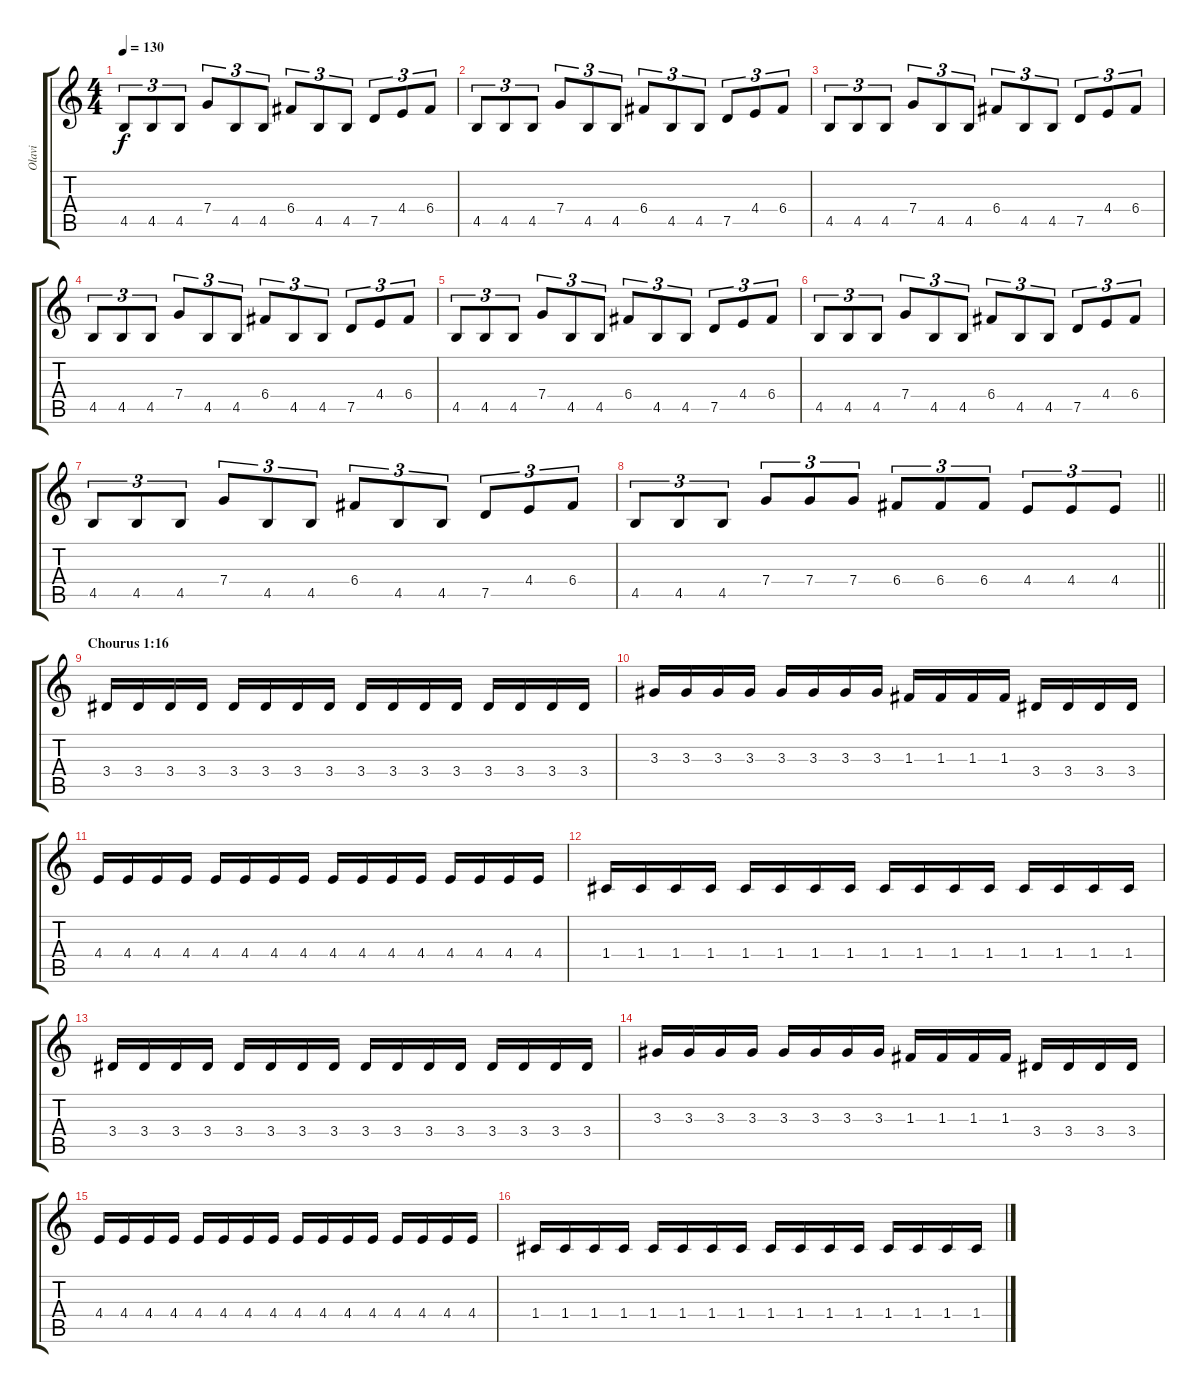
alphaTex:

\track ("Olavi" "Olavi") {instrument distortionguitar}
\staff {score tabs}
\tuning (D4 A3 F3 C3 G2 D2) {hide}
\ts (4 4)
\tempo 130
\clef g2
\ks c
4.5.8{tu (3 2) dy f} 4.5.8{tu (3 2)} 4.5.8{tu (3 2)} 7.4.8{tu (3 2)} 4.5.8{tu (3 2)} 4.5.8{tu (3 2)} 6.4.8{tu (3 2)} 4.5.8{tu (3 2)} 4.5.8{tu (3 2)} 7.5.8{tu (3 2)} 4.4.8{tu (3 2)} 6.4.8{tu (3 2)} |
4.5.8{tu (3 2)} 4.5.8{tu (3 2)} 4.5.8{tu (3 2)} 7.4.8{tu (3 2)} 4.5.8{tu (3 2)} 4.5.8{tu (3 2)} 6.4.8{tu (3 2)} 4.5.8{tu (3 2)} 4.5.8{tu (3 2)} 7.5.8{tu (3 2)} 4.4.8{tu (3 2)} 6.4.8{tu (3 2)} |
4.5.8{tu (3 2)} 4.5.8{tu (3 2)} 4.5.8{tu (3 2)} 7.4.8{tu (3 2)} 4.5.8{tu (3 2)} 4.5.8{tu (3 2)} 6.4.8{tu (3 2)} 4.5.8{tu (3 2)} 4.5.8{tu (3 2)} 7.5.8{tu (3 2)} 4.4.8{tu (3 2)} 6.4.8{tu (3 2)} |
4.5.8{tu (3 2)} 4.5.8{tu (3 2)} 4.5.8{tu (3 2)} 7.4.8{tu (3 2)} 4.5.8{tu (3 2)} 4.5.8{tu (3 2)} 6.4.8{tu (3 2)} 4.5.8{tu (3 2)} 4.5.8{tu (3 2)} 7.5.8{tu (3 2)} 4.4.8{tu (3 2)} 6.4.8{tu (3 2)} |
4.5.8{tu (3 2)} 4.5.8{tu (3 2)} 4.5.8{tu (3 2)} 7.4.8{tu (3 2)} 4.5.8{tu (3 2)} 4.5.8{tu (3 2)} 6.4.8{tu (3 2)} 4.5.8{tu (3 2)} 4.5.8{tu (3 2)} 7.5.8{tu (3 2)} 4.4.8{tu (3 2)} 6.4.8{tu (3 2)} |
4.5.8{tu (3 2)} 4.5.8{tu (3 2)} 4.5.8{tu (3 2)} 7.4.8{tu (3 2)} 4.5.8{tu (3 2)} 4.5.8{tu (3 2)} 6.4.8{tu (3 2)} 4.5.8{tu (3 2)} 4.5.8{tu (3 2)} 7.5.8{tu (3 2)} 4.4.8{tu (3 2)} 6.4.8{tu (3 2)} |
4.5.8{tu (3 2)} 4.5.8{tu (3 2)} 4.5.8{tu (3 2)} 7.4.8{tu (3 2)} 4.5.8{tu (3 2)} 4.5.8{tu (3 2)} 6.4.8{tu (3 2)} 4.5.8{tu (3 2)} 4.5.8{tu (3 2)} 7.5.8{tu (3 2)} 4.4.8{tu (3 2)} 6.4.8{tu (3 2)} |
\barLineRight lightlight
4.5.8{tu (3 2)} 4.5.8{tu (3 2)} 4.5.8{tu (3 2)} 7.4.8{tu (3 2)} 7.4.8{tu (3 2)} 7.4.8{tu (3 2)} 6.4.8{tu (3 2)} 6.4.8{tu (3 2)} 6.4.8{tu (3 2)} 4.4.8{tu (3 2)} 4.4.8{tu (3 2)} 4.4.8{tu (3 2)} |
\section ("" "Chourus 1:16")
3.4.16 3.4.16 3.4.16 3.4.16 3.4.16 3.4.16 3.4.16 3.4.16 3.4.16 3.4.16 3.4.16 3.4.16 3.4.16 3.4.16 3.4.16 3.4.16 |
3.3.16 3.3.16 3.3.16 3.3.16 3.3.16 3.3.16 3.3.16 3.3.16 1.3.16 1.3.16 1.3.16 1.3.16 3.4.16 3.4.16 3.4.16 3.4.16 |
4.4.16 4.4.16 4.4.16 4.4.16 4.4.16 4.4.16 4.4.16 4.4.16 4.4.16 4.4.16 4.4.16 4.4.16 4.4.16 4.4.16 4.4.16 4.4.16 |
1.4.16 1.4.16 1.4.16 1.4.16 1.4.16 1.4.16 1.4.16 1.4.16 1.4.16 1.4.16 1.4.16 1.4.16 1.4.16 1.4.16 1.4.16 1.4.16 |
3.4.16 3.4.16 3.4.16 3.4.16 3.4.16 3.4.16 3.4.16 3.4.16 3.4.16 3.4.16 3.4.16 3.4.16 3.4.16 3.4.16 3.4.16 3.4.16 |
3.3.16 3.3.16 3.3.16 3.3.16 3.3.16 3.3.16 3.3.16 3.3.16 1.3.16 1.3.16 1.3.16 1.3.16 3.4.16 3.4.16 3.4.16 3.4.16 |
4.4.16 4.4.16 4.4.16 4.4.16 4.4.16 4.4.16 4.4.16 4.4.16 4.4.16 4.4.16 4.4.16 4.4.16 4.4.16 4.4.16 4.4.16 4.4.16 |
1.4.16 1.4.16 1.4.16 1.4.16 1.4.16 1.4.16 1.4.16 1.4.16 1.4.16 1.4.16 1.4.16 1.4.16 1.4.16 1.4.16 1.4.16 1.4.16
